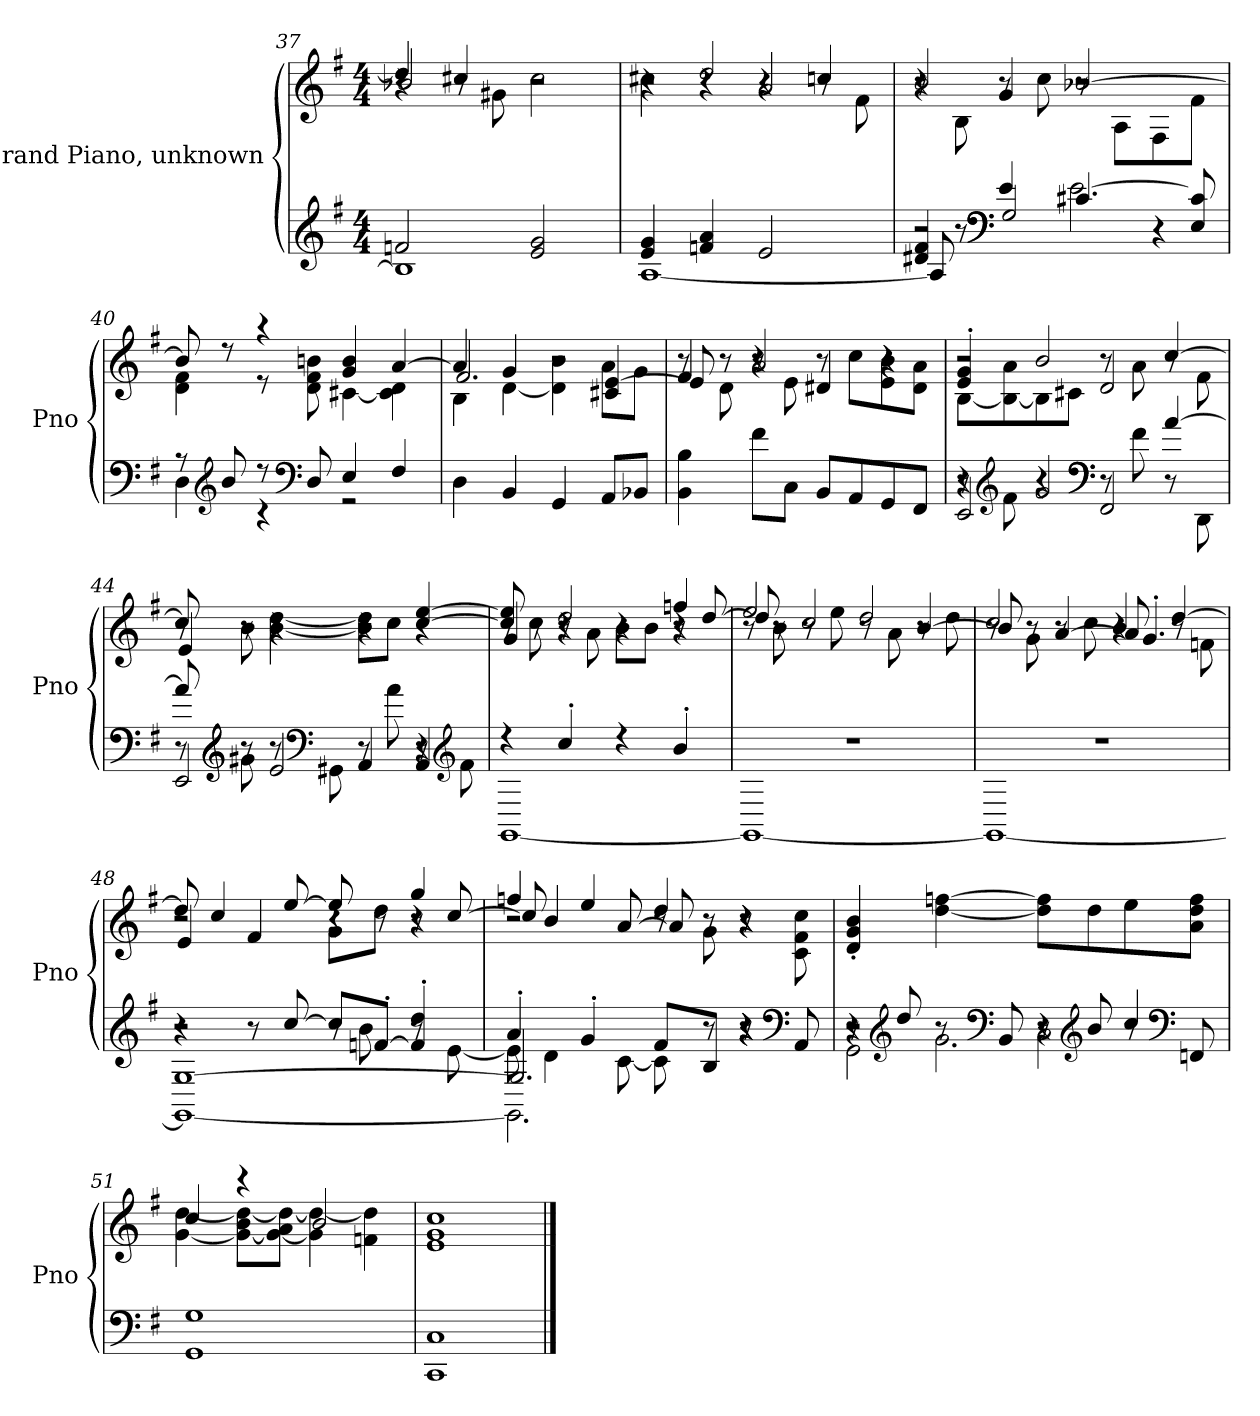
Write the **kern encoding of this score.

**kern	**kern
*part1	*part1
*staff2	*staff1
*I"Grand Piano, unknown	*
*I'Pno	*
*clefG2	*clefG2
*k[f#]	*k[f#]
*M4/4	*M4/4
=37	=37
*^	*^
*	*	*	*^
2fn/	1B-]	4dd#/]	4r	2b-X/
.	.	4cc#X/	8r	.
.	.	.	8g#X\	.
2e/ 2g/	.	2r	2cc#\	2r
=38	=38	=38	=38	=38
4e/ 4g/	[1A	4r	4cc#X\	2r
4fn/ 4a/	.	2dd/	4r	.
2e/	.	.	4r	2a/
.	.	4ccn/	8r	.
.	.	.	8f#\	.
=39	=39	=39	=39	=39
*	*^	*	*	*
4d#X/ 4f#/	2r	8A/]	2b/	8r	4r
.	.	8r	.	8B\	.
*clefF4	*	*	*	*	*
4e/	.	2G/	.	8r	4g/
.	.	.	.	8cc\	.
[4.c#X/	2e\	.	[2b-X/	8r	2r
.	.	.	.	8A\L	.
.	.	4r	.	8F#\	.
8E/ 8c#/]	.	.	.	8f#\J	.
*	*v	*v	*	*	*
*	*	*	*v	*v
!!LO:LB:g=z
=40	=40	=40	=40
8r	4D\	8b-/]	4d\ 4f#\
*clefG2	*	*	*
8b/	.	8r	.
8r	4r	4r	8r
*clefF4	*	*	*
8D/	.	.	8d\ 8f#\ 8bn\
4E/	2r	4g/ 4b/	[4c#X\
4F#/	.	[4a/	4c#\] 4d\
*v	*v	*	*
=41	=41	=41
*	*	*^
4D\	4a/]	4B\	2.f#/
4BB/	4g/	[4d\	.
4GG/	2r	4d\] 4b\	.
8AA/L	.	8a\L	4c#X/ [4e/
8BB-X/J	.	8g\J	.
=42	=42	=42	=42
4BB\ 4B\	4f#/	8r	8e/]
.	.	8d\	8r
8f#\L	2a/	8r	4r
8C\J	.	8e\	.
8BB/L	.	8r	4d#X/
8AA/	.	8cc\L	.
8GG/	4r	8e\ 8b\	4r
8FF#/J	.	8d#\ 8a\J	.
=43	=43	=43	=43
*^	*	*	*
*	*^	*	*	*
4r	8r	2EE/	4e/' 4g/'	[8B\L	2r
*clefG2	*	*	*	*	*
.	8f#\	.	.	8B\_ 8a\	.
2g/	4r	.	2b/	8B\]	.
.	.	.	.	8c#X\J	.
*clefF4	*	*	*	*	*
.	8r	2FF#/	.	8r	2d/
.	8f#\	.	.	8a\	.
[4a/	8r	.	[4cc/	8r	.
.	8DD\	.	.	8f#\	.
!!LO:PB:g=z	!!	!!
=44	=44	=44	=44	=44	=44
8a/]	8r	2EE/	8cc/]	8r	4e/
*clefG2	*	*	*	*	*
8r	8g#X\	.	8r	8b\	.
2e/	8r	.	4r	[4b\ [4dd\	4r
*clefF4	*	*	*	*	*
.	8GG#X\	.	.	.	.
.	8r	4AA/	4r	8b\] 8dd\]L	2r
.	8a\	.	.	8cc\J	.
4r	8r	4AA/	[4cc/ [4ee/	4r	.
*clefG2	*	*	*	*	*
.	8f#\	.	.	.	.
*	*v	*v	*	*	*
=45	=45	=45	=45	=45
4r	[1GG	8cc/] 8ee/]	8r	4g/
.	.	8r	8cc\	.
4cc'/	.	2dd/	8r	4r
.	.	.	8a\	.
4r	.	.	8b\L	4r
.	.	.	8b\J	.
4b'/	.	4ffn/	4r	8r
.	.	.	.	[8dd/
=46	=46	=46	=46	=46
1r	1GG_	2ee/	8r	8dd/]
.	.	.	8b\	8r
.	.	.	8r	2cc/
.	.	.	8ee\	.
.	.	2dd/	8r	.
.	.	.	8a\	.
.	.	.	8r	[4b/
.	.	.	8dd\	.
!!LO:LB:g=z	!!	!!
=47	=47	=47	=47	=47
1r	1GG_	2cc/	8r	8b/]
.	.	.	8g\	8r
.	.	.	8r	[4a/
.	.	.	8cc\	.
.	.	4b/	4r	8a/]
.	.	.	.	4.g'/
.	.	[4dd/	8r	.
.	.	.	8fn\	.
=48	=48	=48	=48	=48
*^	*^	*	*	*
4r	2r	[1G	1GG_	8dd/]	2r	4e/
.	.	.	.	4cc/	.	.
8r	.	.	.	.	.	4f#/
[8cc/	.	.	.	[8ee/	.	.
8cc/L]	8r	.	.	8ee/]	8g\L	4r
[8fn'/J	8b\	.	.	8r	8dd\J	.
4f/]' 4dd/'	8r	.	.	4gg/	4r	8r
.	[8e\	.	.	.	.	[8cc/
=49	=49	=49	=49	=49	=49	=49
4a'/	8e\]	2.G/]	2.GG\]	4ffn/	2r	8cc/]
.	4d\	.	.	.	.	4b/
4g'/	.	.	.	4ee/	.	.
.	[8c\	.	.	.	.	[8a/
8f#/L	8c\]	.	.	4dd/	8r	8a/]
8B/J	8r	.	.	.	8g\	8r
8r	4r	4r	4r	4r	8r	4r
*clefF4	*	*	*	*	*	*
8AA/	.	.	.	.	8c\ 8f#\ 8cc\	.
*	*	*	*	*v	*v	*v
!!LO:LB:g=z
=50	=50	=50	=50	=50
2r	4r	8r	2GG\	4d/' 4g/' 4b/'
*clefG2	*	*	*	*
.	.	8dd/	.	.
.	2.g\	8r	.	[4dd\ [4ffn\
*clefF4	*	*	*	*
.	.	8BB/	.	.
4r	.	8r	2C\	8dd\] 8ff\]L
*clefG2	*	*	*	*
.	.	8b/	.	8dd\
4cc/	.	8r	.	8ee\
*clefF4	*	*	*	*
.	.	8FFn/	.	8a\ 8dd\ 8ff\J
*v	*v	*v	*v	*
=51	=51
*	*^
1GG 1G	4cc/	[4g\ [4dd\
.	4r	8g\_ 8b\ 8dd\_L
.	.	8g\_ 8a\ 8dd\_J
.	2b/	4g\] 4dd\_
.	.	4fn\ 4dd\]
*	*v	*v
=52	=52
1CC 1C	1e 1g 1cc
==	==
*-	*-
